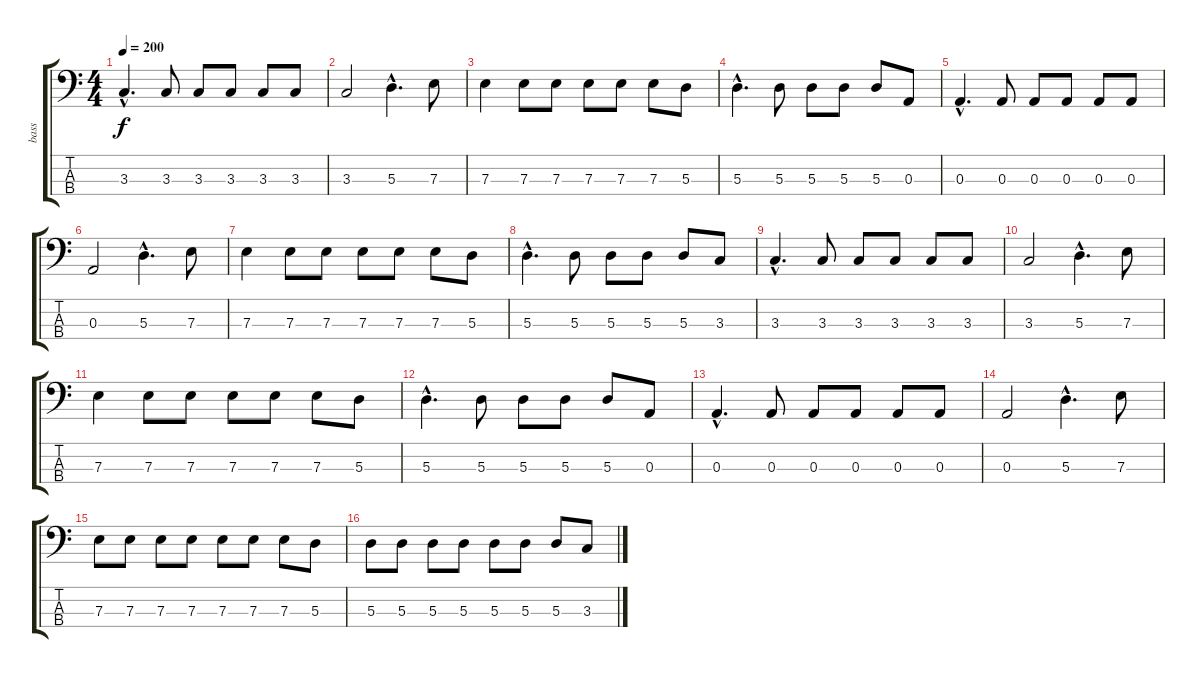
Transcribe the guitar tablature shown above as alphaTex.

\track ("bass" "bass") {instrument electricbasspick}
\staff {score tabs}
\tuning (G2 D2 A1 E1) {hide}
\ts (4 4)
\tempo 200
\clef f4
\ks c
3.3{hac}.4{d dy f} 3.3.8 3.3.8 3.3.8 3.3.8 3.3.8 |
3.3.2 5.3{hac}.4{d} 7.3.8 |
7.3.4 7.3.8 7.3.8 7.3.8 7.3.8 7.3.8 5.3.8 |
5.3{hac}.4{d} 5.3.8 5.3.8 5.3.8 5.3.8 0.3.8 |
0.3{hac}.4{d} 0.3.8 0.3.8 0.3.8 0.3.8 0.3.8 |
0.3.2 5.3{hac}.4{d} 7.3.8 |
7.3.4 7.3.8 7.3.8 7.3.8 7.3.8 7.3.8 5.3.8 |
5.3{hac}.4{d} 5.3.8 5.3.8 5.3.8 5.3.8 3.3.8 |
3.3{hac}.4{d} 3.3.8 3.3.8 3.3.8 3.3.8 3.3.8 |
3.3.2 5.3{hac}.4{d} 7.3.8 |
7.3.4 7.3.8 7.3.8 7.3.8 7.3.8 7.3.8 5.3.8 |
5.3{hac}.4{d} 5.3.8 5.3.8 5.3.8 5.3.8 0.3.8 |
0.3{hac}.4{d} 0.3.8 0.3.8 0.3.8 0.3.8 0.3.8 |
0.3.2 5.3{hac}.4{d} 7.3.8 |
7.3.8 7.3.8 7.3.8 7.3.8 7.3.8 7.3.8 7.3.8 5.3.8 |
5.3.8 5.3.8 5.3.8 5.3.8 5.3.8 5.3.8 5.3.8 3.3.8
